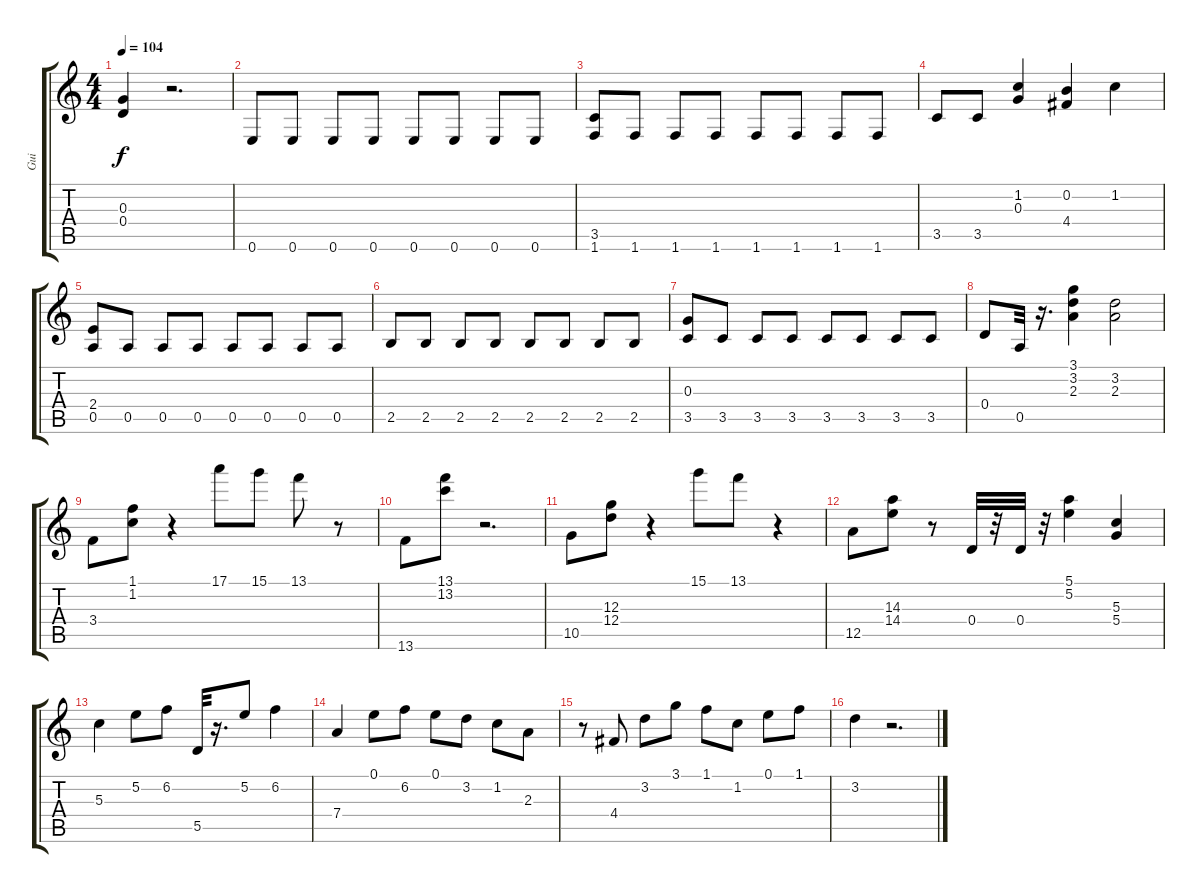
\track ("Gui" "Gui") {instrument distortionguitar}
\staff {score tabs}
\tuning (E4 B3 G3 D3 A2 E2) {hide}
\ts (4 4)
\tempo 104
\clef g2
\ks c
(0.3 0.4).4{dy f} r.2{d} |
0.6.8 0.6.8 0.6.8 0.6.8 0.6.8 0.6.8 0.6.8 0.6.8 |
(3.5 1.6).8 1.6.8 1.6.8 1.6.8 1.6.8 1.6.8 1.6.8 1.6.8 |
3.5.8 3.5.8 (1.2 0.3).4 (0.2 4.4).4 1.2.4 |
(2.4 0.5).8 0.5.8 0.5.8 0.5.8 0.5.8 0.5.8 0.5.8 0.5.8 |
2.5.8 2.5.8 2.5.8 2.5.8 2.5.8 2.5.8 2.5.8 2.5.8 |
(0.3 3.5).8 3.5.8 3.5.8 3.5.8 3.5.8 3.5.8 3.5.8 3.5.8 |
0.4.8 0.5.32 r.16{d} (3.1 3.2 2.3).4 (3.2 2.3).2 |
3.4.8 (1.1 1.2).8 r.4 17.1.8 15.1.8 13.1.8 r.8 |
13.6.8 (13.1 13.2).8 r.2{d} |
10.5.8 (12.3 12.4).8 r.4 15.1.8 13.1.8 r.4 |
12.5.8 (14.3 14.4).8 r.8 0.4.32 r.32 0.4.32 r.32 (5.1 5.2).4 (5.3 5.4).4 |
5.3.4{volume 10 balance 10 instrument electricguitarclean} 5.2.8 6.2.8 5.5.32 r.16{d} 5.2.8 6.2.4 |
7.4.4 0.1.8 6.2.8 0.1.8 3.2.8 1.2.8 2.3.8 |
r.8 4.4.8 3.2.8 3.1.8 1.1.8 1.2.8 0.1.8 1.1.8 |
3.2.4 r.2{d}
